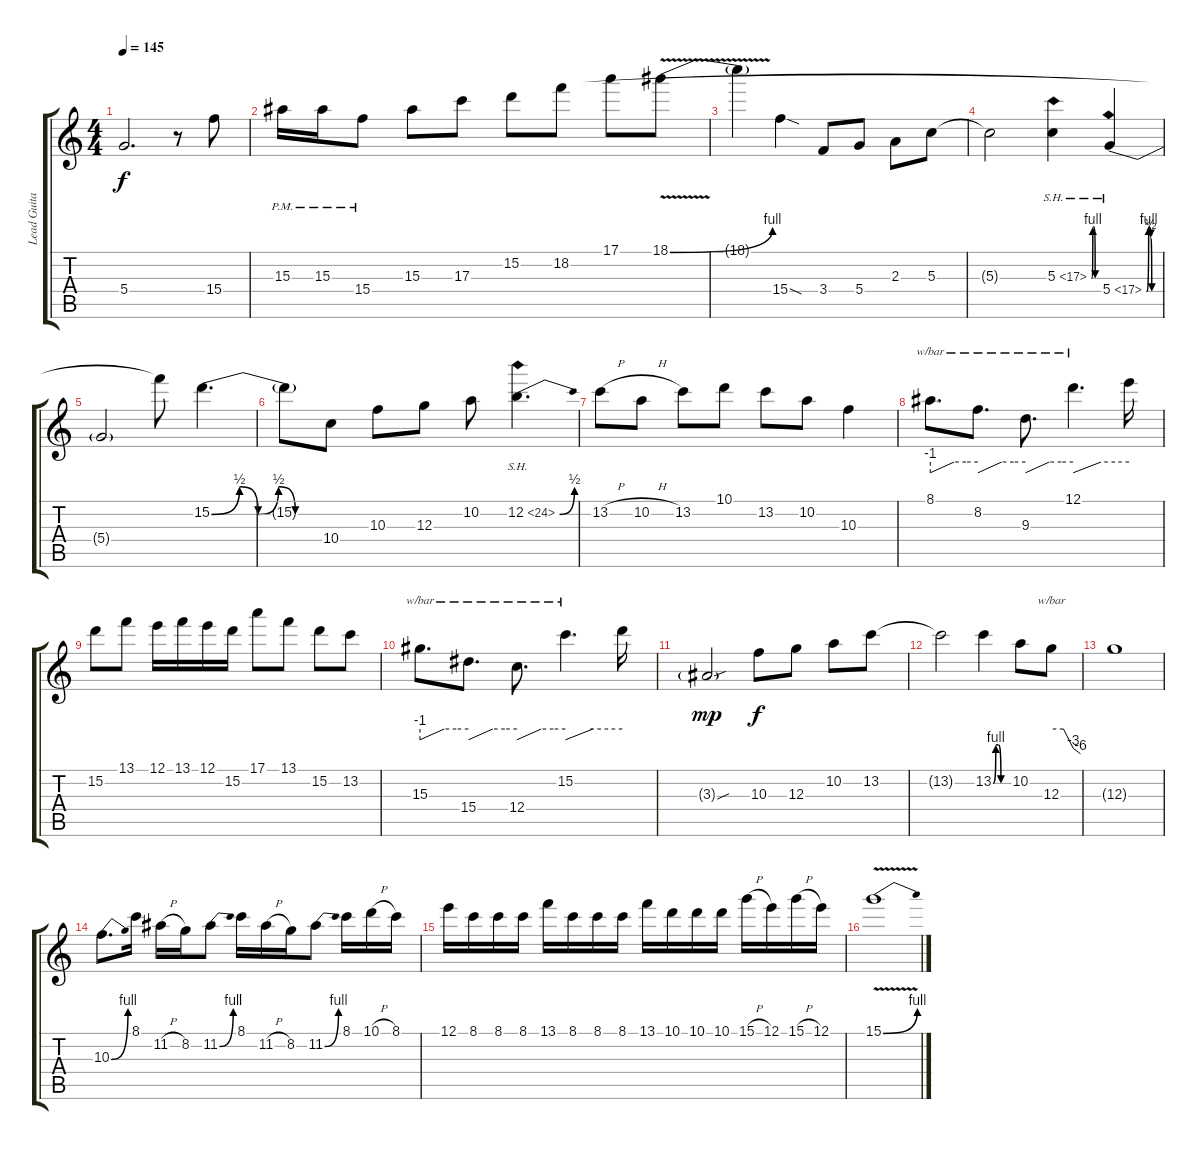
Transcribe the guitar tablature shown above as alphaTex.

\track ("Lead Guitar" "Lead Guita") {instrument overdrivenguitar}
\staff {score tabs}
\tuning (E4 B3 G3 D3 A2 E2) {hide}
\ts (4 4)
\tempo 145
\clef g2
\ks c
5.4{t}.2{d dy f} r.8 15.4.8 |
15.3{pm}.16 15.3{pm}.16 15.4{pm}.8 15.3.8 17.3.8 15.2.8 18.2.8 17.1.8 18.1{be (bend 0 0 60 4) v}.8 |
18.1{t}.4 15.4{sod}.4 3.4.8 5.4.8 2.3.8 5.3.8 |
5.3{t}.2 5.3{be (custom 0 0 10 4 20 4 30 0 60 0) sh 12}.4 5.4{be (custom 0 0 10 4 20 2 25 0 30 0 60 0) sh 12}.4 |
5.4{t}.2 18.2{t}.8 15.2{be (custom 0 0 15 2 25 0 36 2 45 0 60 0)}.4{d} |
15.2{t}.8 10.4.8 10.3.8 12.3.8 10.2.8 12.2{be (bend 0 0 60 2) sh 12}.4{d} |
13.2{h}.8 10.2{h}.8 13.2.8 10.1.8 13.2.8 10.2.8 10.3.4 |
8.1.8{d tbe (custom default 0 -4 30 0 45 0 60 0)} 8.2.8{d tbe (custom default 0 -4 30 0 45 0 60 0)} 9.3.8{d tbe (custom default 0 -4 30 0 45 0 60 0)} 12.1.4{d tbe (custom default 0 -4 30 0 45 0 60 0)} 12.1{t}.16 |
15.2.8 13.1.8 12.1.16 13.1.16 12.1.16 15.2.16 17.1.8 13.1.8 15.2.8 13.2.8 |
15.3.8{d tbe (custom default 0 -4 30 0 45 0 60 0)} 15.4.8{d tbe (custom default 0 -4 30 0 45 0 60 0)} 12.4.8{d tbe (custom default 0 -4 30 0 45 0 60 0)} 15.2.4{d tbe (custom default 0 -4 29 0 45 0 60 0)} 15.2{t}.16 |
3.3{sou g}.2{dy mp} 10.3.8{dy f} 12.3.8 10.2.8 13.2.8 |
13.2{t}.2 13.2{be (custom 0 0 10 4 20 4 30 0 60 0)}.4 10.2.8 12.3.8{tbe (custom default 0 0 25 0 45 -12 60 -24)} |
12.3{t}.1 |
10.3{be (bend 0 0 60 4)}.8{d} 8.1.16 11.2{h}.16 8.2.16 11.2{be (bend 0 0 60 4)}.8 8.1.16 11.2{h}.16 8.2.16 11.2{be (bend 0 0 60 4)}.8 8.1.16 10.1{h}.16 8.1.16 |
12.1.16 8.1.16 8.1.16 8.1.16 13.1.16 8.1.16 8.1.16 8.1.16 13.1.16 10.1.16 10.1.16 10.1.16 15.1{h}.16 12.1.16 15.1{h}.16 12.1.16 |
15.1{be (bend 0 0 60 4) v}.1
